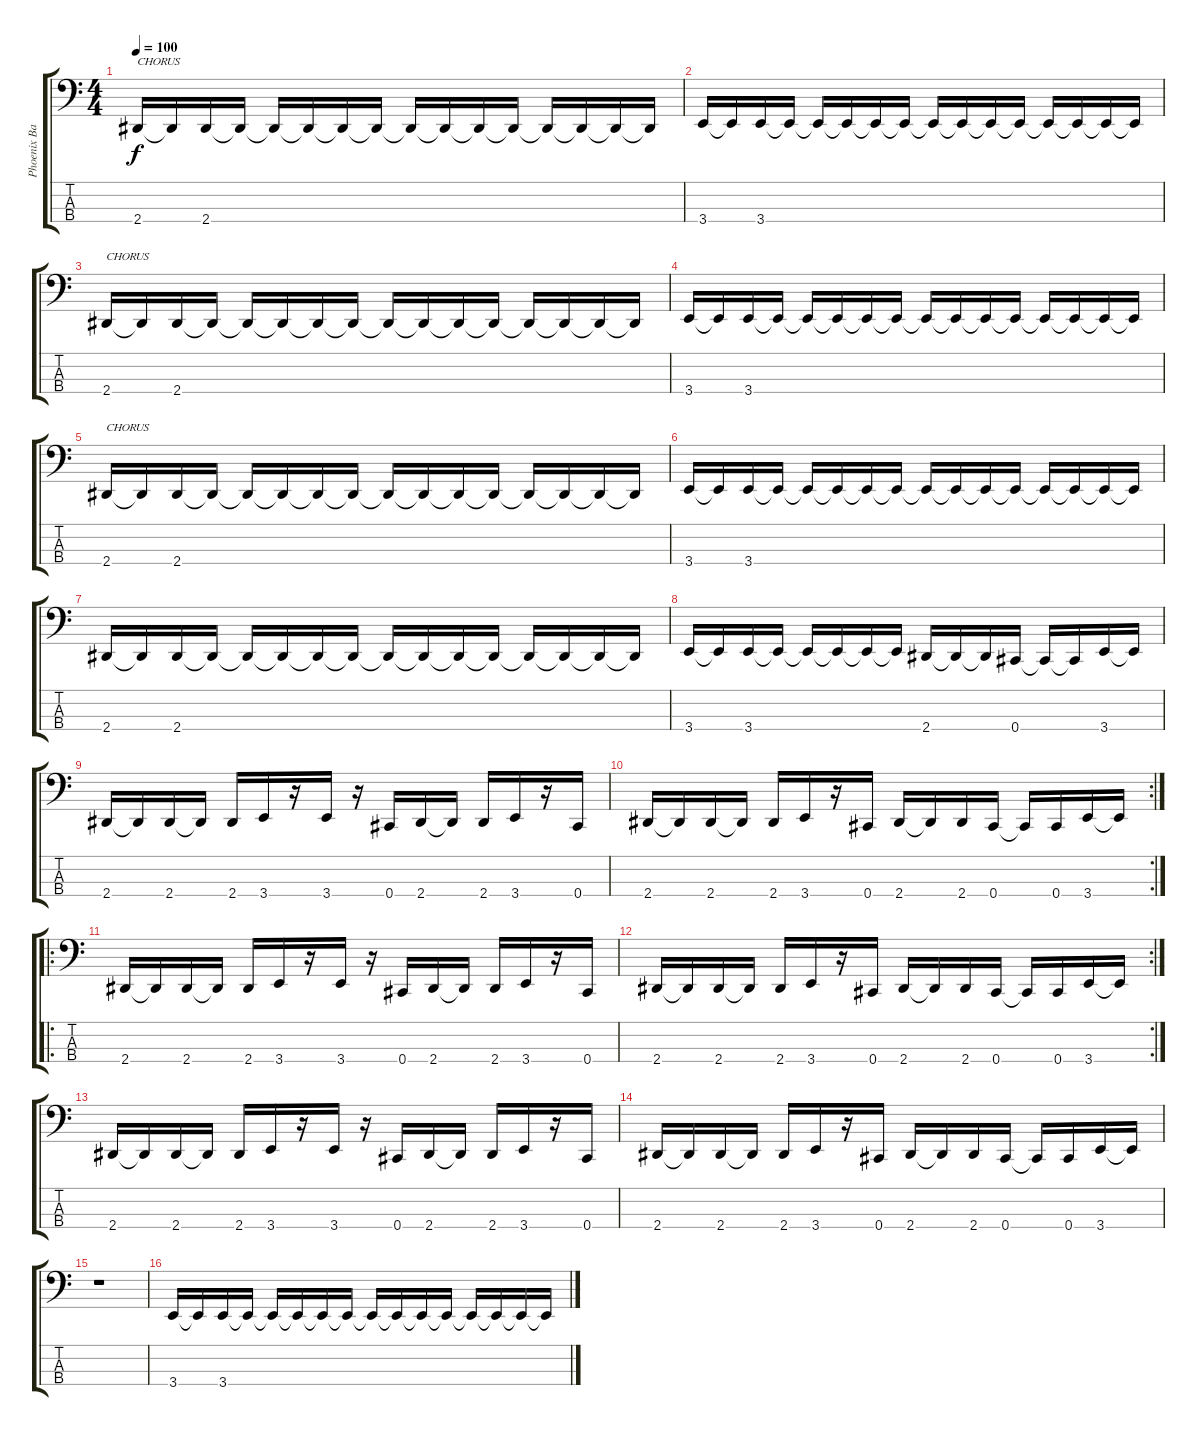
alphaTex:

\track ("Phoenix Bass2" "Phoenix Ba") {instrument electricbasspick}
\staff {score tabs}
\tuning (Gb2 Db2 Ab1 Db1) {hide}
\ts (4 4)
\tempo 100
\clef f4
\ks c
2.4.16{txt "CHORUS" dy f} 2.4{t}.16 2.4.16 2.4{t}.16 2.4{t}.16 2.4{t}.16 2.4{t}.16 2.4{t}.16 2.4{t}.16 2.4{t}.16 2.4{t}.16 2.4{t}.16 2.4{t}.16 2.4{t}.16 2.4{t}.16 2.4{t}.16 |
3.4.16 3.4{t}.16 3.4.16 3.4{t}.16 3.4{t}.16 3.4{t}.16 3.4{t}.16 3.4{t}.16 3.4{t}.16 3.4{t}.16 3.4{t}.16 3.4{t}.16 3.4{t}.16 3.4{t}.16 3.4{t}.16 3.4{t}.16 |
2.4.16{txt "CHORUS"} 2.4{t}.16 2.4.16 2.4{t}.16 2.4{t}.16 2.4{t}.16 2.4{t}.16 2.4{t}.16 2.4{t}.16 2.4{t}.16 2.4{t}.16 2.4{t}.16 2.4{t}.16 2.4{t}.16 2.4{t}.16 2.4{t}.16 |
3.4.16 3.4{t}.16 3.4.16 3.4{t}.16 3.4{t}.16 3.4{t}.16 3.4{t}.16 3.4{t}.16 3.4{t}.16 3.4{t}.16 3.4{t}.16 3.4{t}.16 3.4{t}.16 3.4{t}.16 3.4{t}.16 3.4{t}.16 |
2.4.16{txt "CHORUS"} 2.4{t}.16 2.4.16 2.4{t}.16 2.4{t}.16 2.4{t}.16 2.4{t}.16 2.4{t}.16 2.4{t}.16 2.4{t}.16 2.4{t}.16 2.4{t}.16 2.4{t}.16 2.4{t}.16 2.4{t}.16 2.4{t}.16 |
3.4.16 3.4{t}.16 3.4.16 3.4{t}.16 3.4{t}.16 3.4{t}.16 3.4{t}.16 3.4{t}.16 3.4{t}.16 3.4{t}.16 3.4{t}.16 3.4{t}.16 3.4{t}.16 3.4{t}.16 3.4{t}.16 3.4{t}.16 |
2.4.16 2.4{t}.16 2.4.16 2.4{t}.16 2.4{t}.16 2.4{t}.16 2.4{t}.16 2.4{t}.16 2.4{t}.16 2.4{t}.16 2.4{t}.16 2.4{t}.16 2.4{t}.16 2.4{t}.16 2.4{t}.16 2.4{t}.16 |
3.4.16 3.4{t}.16 3.4.16 3.4{t}.16 3.4{t}.16 3.4{t}.16 3.4{t}.16 3.4{t}.16 2.4.16 2.4{t}.16 2.4{t}.16 0.4.16 0.4{t}.16 0.4{t}.16 3.4.16 3.4{t}.16 |
2.4.16 2.4{t}.16 2.4.16 2.4{t}.16 2.4.16 3.4.16 r.16 3.4.16 r.16 0.4.16 2.4.16 2.4{t}.16 2.4.16 3.4.16 r.16 0.4.16 |
\rc 2
2.4.16 2.4{t}.16 2.4.16 2.4{t}.16 2.4.16 3.4.16 r.16 0.4.16 2.4.16 2.4{t}.16 2.4.16 0.4.16 0.4{t}.16 0.4.16 3.4.16 3.4{t}.16 |
\ro
2.4.16 2.4{t}.16 2.4.16 2.4{t}.16 2.4.16 3.4.16 r.16 3.4.16 r.16 0.4.16 2.4.16 2.4{t}.16 2.4.16 3.4.16 r.16 0.4.16 |
\rc 2
2.4.16 2.4{t}.16 2.4.16 2.4{t}.16 2.4.16 3.4.16 r.16 0.4.16 2.4.16 2.4{t}.16 2.4.16 0.4.16 0.4{t}.16 0.4.16 3.4.16 3.4{t}.16 |
2.4.16 2.4{t}.16 2.4.16 2.4{t}.16 2.4.16 3.4.16 r.16 3.4.16 r.16 0.4.16 2.4.16 2.4{t}.16 2.4.16 3.4.16 r.16 0.4.16 |
2.4.16 2.4{t}.16 2.4.16 2.4{t}.16 2.4.16 3.4.16 r.16 0.4.16 2.4.16 2.4{t}.16 2.4.16 0.4.16 0.4{t}.16 0.4.16 3.4.16 3.4{t}.16 |
r.1 |
3.4.16 3.4{t}.16 3.4.16 3.4{t}.16 3.4{t}.16 3.4{t}.16 3.4{t}.16 3.4{t}.16 3.4{t}.16 3.4{t}.16 3.4{t}.16 3.4{t}.16 3.4{t}.16 3.4{t}.16 3.4{t}.16 3.4{t}.16
